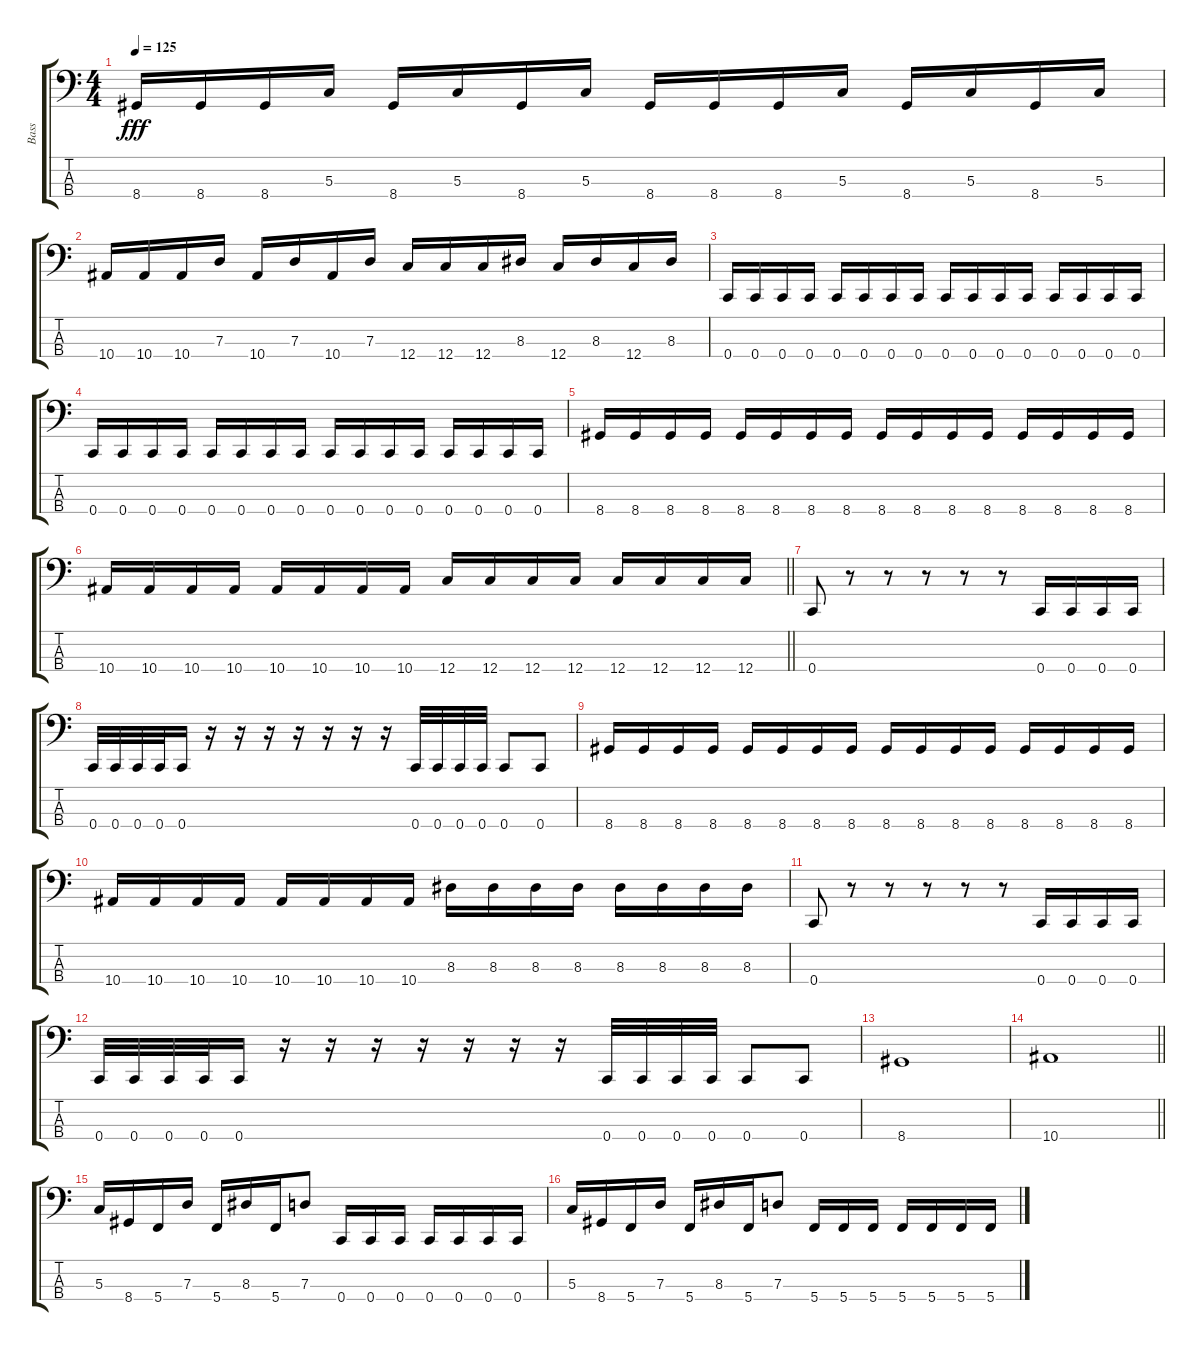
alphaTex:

\track ("Bass" "Bass") {instrument electricbasspick}
\staff {score tabs}
\tuning (F2 C2 G1 C1) {hide}
\ts (4 4)
\tempo 125
\clef f4
\ks c
8.4.16{dy fff} 8.4.16 8.4.16 5.3.16 8.4.16 5.3.16 8.4.16 5.3.16 8.4.16 8.4.16 8.4.16 5.3.16 8.4.16 5.3.16 8.4.16 5.3.16 |
10.4.16 10.4.16 10.4.16 7.3.16 10.4.16 7.3.16 10.4.16 7.3.16 12.4.16 12.4.16 12.4.16 8.3.16 12.4.16 8.3.16 12.4.16 8.3.16 |
0.4.16 0.4.16 0.4.16 0.4.16 0.4.16 0.4.16 0.4.16 0.4.16 0.4.16 0.4.16 0.4.16 0.4.16 0.4.16 0.4.16 0.4.16 0.4.16 |
0.4.16 0.4.16 0.4.16 0.4.16 0.4.16 0.4.16 0.4.16 0.4.16 0.4.16 0.4.16 0.4.16 0.4.16 0.4.16 0.4.16 0.4.16 0.4.16 |
8.4.16 8.4.16 8.4.16 8.4.16 8.4.16 8.4.16 8.4.16 8.4.16 8.4.16 8.4.16 8.4.16 8.4.16 8.4.16 8.4.16 8.4.16 8.4.16 |
\barLineRight lightlight
10.4.16 10.4.16 10.4.16 10.4.16 10.4.16 10.4.16 10.4.16 10.4.16 12.4.16 12.4.16 12.4.16 12.4.16 12.4.16 12.4.16 12.4.16 12.4.16 |
\section ("" "")
0.4.8 r.8 r.8 r.8 r.8 r.8 0.4.16 0.4.16 0.4.16 0.4.16 |
0.4.32 0.4.32 0.4.32 0.4.32 0.4.16 r.16 r.16 r.16 r.16 r.16 r.16 r.16 0.4.32 0.4.32 0.4.32 0.4.32 0.4.8 0.4.8 |
8.4.16 8.4.16 8.4.16 8.4.16 8.4.16 8.4.16 8.4.16 8.4.16 8.4.16 8.4.16 8.4.16 8.4.16 8.4.16 8.4.16 8.4.16 8.4.16 |
10.4.16 10.4.16 10.4.16 10.4.16 10.4.16 10.4.16 10.4.16 10.4.16 8.3.16 8.3.16 8.3.16 8.3.16 8.3.16 8.3.16 8.3.16 8.3.16 |
0.4.8 r.8 r.8 r.8 r.8 r.8 0.4.16 0.4.16 0.4.16 0.4.16 |
0.4.32 0.4.32 0.4.32 0.4.32 0.4.16 r.16 r.16 r.16 r.16 r.16 r.16 r.16 0.4.32 0.4.32 0.4.32 0.4.32 0.4.8 0.4.8 |
8.4.1 |
\barLineRight lightlight
10.4.1 |
\section ("" "")
5.3.16 8.4.16 5.4.16 7.3.16 5.4.16 8.3.16 5.4.16 7.3.8 0.4.16 0.4.16 0.4.16 0.4.16 0.4.16 0.4.16 0.4.16 |
5.3.16 8.4.16 5.4.16 7.3.16 5.4.16 8.3.16 5.4.16 7.3.8 5.4.16 5.4.16 5.4.16 5.4.16 5.4.16 5.4.16 5.4.16
